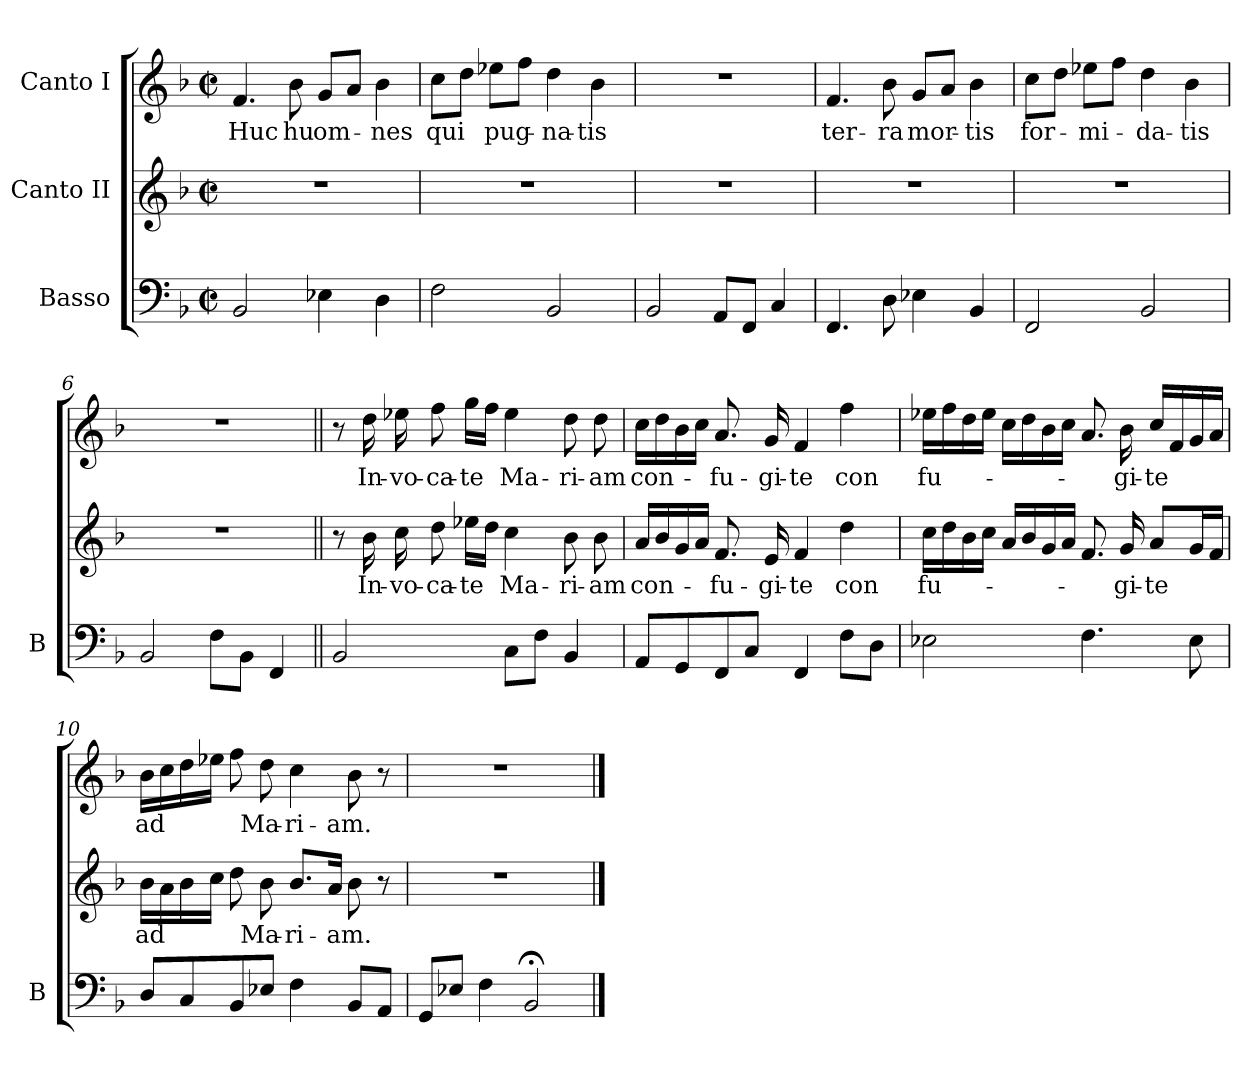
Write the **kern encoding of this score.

**kern	**kern	**text	**kern	**text
*part3	*part2	*part2	*part1	*part1
*staff3	*staff2	*staff2	*staff1	*staff1
*I"Basso	*I"Canto II	*	*I"Canto I	*
*I'B	*	*	*	*
*clefF4	*clefG2	*	*clefG2	*
*k[b-]	*k[b-]	*	*k[b-]	*
*M2/2	*M2/2	*	*M2/2	*
*met(c|)	*met(c|)	*	*met(c|)	*
=1	=1	=1	=1	=1
2BB-	1r	.	4.f	Huc
.	.	.	8b-	hu[c]
4E-X	.	.	8gL	om-
.	.	.	8aJ	.
4D	.	.	4b-	-nes
=2	=2	=2	=2	=2
2F	1r	.	8ccL	qui
.	.	.	8ddJ	.
.	.	.	8ee-XL	pug-
.	.	.	8ffJ	.
2BB-	.	.	4dd	-na-
.	.	.	4b-	-tis
=3	=3	=3	=3	=3
2BB-	1r	.	1r	.
8AAL	.	.	.	.
8FFJ	.	.	.	.
4C	.	.	.	.
=4	=4	=4	=4	=4
4.FF	1r	.	4.f	ter-
8D	.	.	8b-	-ra
4E-X	.	.	8gL	mor-
.	.	.	8aJ	.
4BB-	.	.	4b-	-tis
=5	=5	=5	=5	=5
2FF	1r	.	8ccL	for-
.	.	.	8ddJ	.
.	.	.	8ee-XL	-mi-
.	.	.	8ffJ	.
2BB-	.	.	4dd	-da-
.	.	.	4b-	-tis
=6	=6	=6	=6	=6
2BB-	1r	.	1r	.
8FL	.	.	.	.
8BB-J	.	.	.	.
4FF	.	.	.	.
=7||	=7||	=7||	=7||	=7||
2BB-	8r	.	8r	.
.	16b-	In-	16dd	In-
.	16cc	-vo-	16ee-X	-vo-
.	8dd	-ca-	8ff	-ca-
.	16ee-XLL	-te	16ggLL	-te
.	16ddJJ	.	16ffJJ	.
8CL	4cc	Ma-	4ee-	Ma-
8FJ	.	.	.	.
4BB-	8b-	-ri-	8dd	-ri-
.	8b-	-am	8dd	-am
=8	=8	=8	=8	=8
8AAL	16aLL	con-	16ccLL	con-
.	16b-	.	16dd	.
8GG	16g	.	16b-	.
.	16aJJ	.	16ccJJ	.
8FF	8.f	-fu-	8.a	-fu-
8CJ	.	.	.	.
.	16e	-gi-	16g	-gi-
4FF	4f	-te	4f	-te
8FL	4dd	con	4ff	con
8DJ	.	.	.	.
=9	=9	=9	=9	=9
2E-X	16ccLL	fu-	16ee-XLL	fu-
.	16dd	.	16ff	.
.	16b-	.	16dd	.
.	16ccJJ	.	16ee-JJ	.
.	16aLL	.	16ccLL	.
.	16b-	.	16dd	.
.	16g	.	16b-	.
.	16aJJ	.	16ccJJ	.
4.F	8.f	.	8.a	.
.	16g	-gi-	16b-	-gi-
.	8aL	-te	16ccLL	-te
.	.	.	16f	.
8E-	16gL	.	16g	.
.	16fJJ	.	16aJJ	.
=10	=10	=10	=10	=10
8DL	16b-LL	ad	16b-LL	ad
.	16a	.	16cc	.
8C	16b-	.	16dd	.
.	16ccJJ	.	16ee-XJJ	.
8BB-	8dd	.	8ff	.
8E-XJ	8b-	Ma-	8dd	Ma-
4F	8.b-L	-ri-	4cc	-ri-
.	16aJk	.	.	.
8BB-L	8b-	-am.	8b-	-am.
8AAJ	8r	.	8r	.
=11	=11	=11	=11	=11
8GGL	1r	.	1r	.
8E-XJ	.	.	.	.
4F	.	.	.	.
2BB-;<	.	.	.	.
==	==	==	==	==
*-	*-	*-	*-	*-
